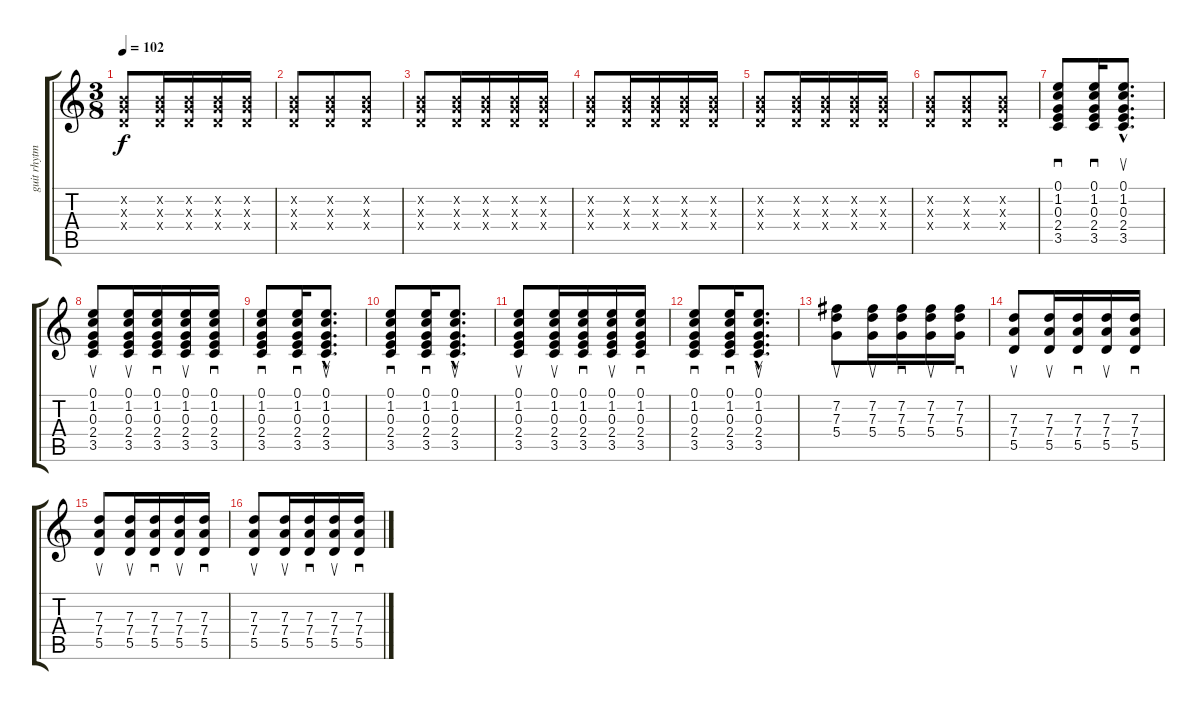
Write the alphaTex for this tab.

\track ("guit rhytmique" "guit rhytm") {instrument acousticguitarsteel}
\staff {score tabs}
\tuning (E4 B3 G3 D3 A2 E2) {hide}
\ts (3 8)
\tempo 102
\clef g2
\ks c
(0.2{x} 0.3{x} 0.4{x}).8{dy f} (0.2{x} 0.3{x} 0.4{x}).16 (0.2{x} 0.3{x} 0.4{x}).16 (0.2{x} 0.3{x} 0.4{x}).16 (0.2{x} 0.3{x} 0.4{x}).16 |
(0.2{x} 0.3{x} 0.4{x}).8 (0.2{x} 0.3{x} 0.4{x}).8 (0.2{x} 0.3{x} 0.4{x}).8 |
(0.2{x} 0.3{x} 0.4{x}).8 (0.2{x} 0.3{x} 0.4{x}).16 (0.2{x} 0.3{x} 0.4{x}).16 (0.2{x} 0.3{x} 0.4{x}).16 (0.2{x} 0.3{x} 0.4{x}).16 |
(0.2{x} 0.3{x} 0.4{x}).8 (0.2{x} 0.3{x} 0.4{x}).16 (0.2{x} 0.3{x} 0.4{x}).16 (0.2{x} 0.3{x} 0.4{x}).16 (0.2{x} 0.3{x} 0.4{x}).16 |
(0.2{x} 0.3{x} 0.4{x}).8 (0.2{x} 0.3{x} 0.4{x}).16 (0.2{x} 0.3{x} 0.4{x}).16 (0.2{x} 0.3{x} 0.4{x}).16 (0.2{x} 0.3{x} 0.4{x}).16 |
(0.2{x} 0.3{x} 0.4{x}).8 (0.2{x} 0.3{x} 0.4{x}).8 (0.2{x} 0.3{x} 0.4{x}).8 |
(0.1 1.2 0.3 2.4 3.5).8{sd} (0.1 1.2 0.3 2.4 3.5).16{sd volume 7} (0.1{hac} 1.2{hac} 0.3{hac} 2.4{hac} 3.5{hac}).8{d su} |
(0.1 1.2 0.3 2.4 3.5).8{su} (0.1 1.2 0.3 2.4 3.5).16{su} (0.1 1.2 0.3 2.4 3.5).16{sd} (0.1 1.2 0.3 2.4 3.5).16{su} (0.1 1.2 0.3 2.4 3.5).16{sd} |
(0.1 1.2 0.3 2.4 3.5).8{sd} (0.1 1.2 0.3 2.4 3.5).16{sd volume 7} (0.1{hac} 1.2{hac} 0.3{hac} 2.4{hac} 3.5{hac}).8{d su} |
(0.1 1.2 0.3 2.4 3.5).8{sd} (0.1 1.2 0.3 2.4 3.5).16{sd volume 7} (0.1{hac} 1.2{hac} 0.3{hac} 2.4{hac} 3.5{hac}).8{d su} |
(0.1 1.2 0.3 2.4 3.5).8{su} (0.1 1.2 0.3 2.4 3.5).16{su} (0.1 1.2 0.3 2.4 3.5).16{sd} (0.1 1.2 0.3 2.4 3.5).16{su} (0.1 1.2 0.3 2.4 3.5).16{sd} |
(0.1 1.2 0.3 2.4 3.5).8{sd} (0.1 1.2 0.3 2.4 3.5).16{sd volume 7} (0.1{hac} 1.2{hac} 0.3{hac} 2.4{hac} 3.5{hac}).8{d su} |
(7.2 7.3 5.4).8{su} (7.2 7.3 5.4).16{su} (7.2 7.3 5.4).16{sd} (7.2 7.3 5.4).16{su} (7.2 7.3 5.4).16{sd} |
(7.3 7.4 5.5).8{su} (7.3 7.4 5.5).16{su} (7.3 7.4 5.5).16{sd} (7.3 7.4 5.5).16{su} (7.3 7.4 5.5).16{sd} |
(7.3 7.4 5.5).8{su} (7.3 7.4 5.5).16{su} (7.3 7.4 5.5).16{sd} (7.3 7.4 5.5).16{su} (7.3 7.4 5.5).16{sd} |
(7.3 7.4 5.5).8{su} (7.3 7.4 5.5).16{su} (7.3 7.4 5.5).16{sd} (7.3 7.4 5.5).16{su} (7.3 7.4 5.5).16{sd}
